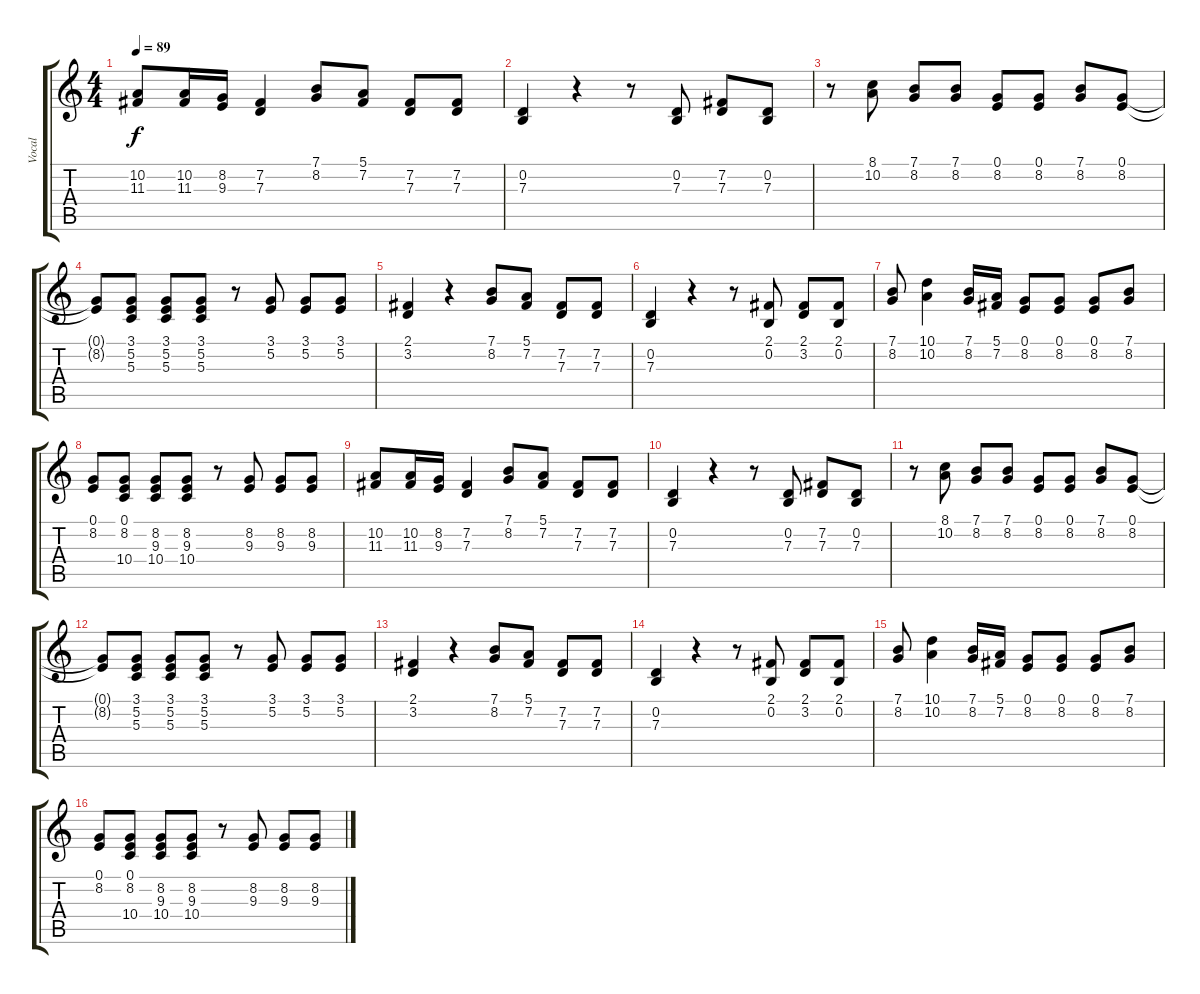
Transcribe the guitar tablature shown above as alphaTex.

\track ("Vocal" "Vocal") {instrument tenorsax}
\staff {score tabs}
\tuning (E4 B3 G3 D3 A2 E2) {hide}
\ts (4 4)
\tempo 89
\clef g2
\ks c
(10.2 11.3).8{dy f} (10.2 11.3).16 (8.2 9.3).16 (7.2 7.3).4 (7.1 8.2).8 (5.1 7.2).8 (7.2 7.3).8 (7.2 7.3).8 |
(0.2 7.3).4 r.4 r.8 (0.2 7.3).8 (7.2 7.3).8 (0.2 7.3).8 |
r.8 (8.1 10.2).8 (7.1 8.2).8 (7.1 8.2).8 (0.1 8.2).8 (0.1 8.2).8 (7.1 8.2).8 (0.1 8.2).8 |
(0.1{t} 8.2{t}).8 (3.1 5.2 5.3).8 (3.1 5.2 5.3).8 (3.1 5.2 5.3).8 r.8 (3.1 5.2).8 (3.1 5.2).8 (3.1 5.2).8 |
(2.1 3.2).4 r.4 (7.1 8.2).8 (5.1 7.2).8 (7.2 7.3).8 (7.2 7.3).8 |
(0.2 7.3).4 r.4 r.8 (2.1 0.2).8 (2.1 3.2).8 (2.1 0.2).8 |
(7.1 8.2).8 (10.1 10.2).4 (7.1 8.2).16 (5.1 7.2).16 (0.1 8.2).8 (0.1 8.2).8 (0.1 8.2).8 (7.1 8.2).8 |
(0.1 8.2).8 (0.1 8.2 10.4).8 (8.2 9.3 10.4).8 (8.2 9.3 10.4).8 r.8 (8.2 9.3).8 (8.2 9.3).8 (8.2 9.3).8 |
(10.2 11.3).8 (10.2 11.3).16 (8.2 9.3).16 (7.2 7.3).4 (7.1 8.2).8 (5.1 7.2).8 (7.2 7.3).8 (7.2 7.3).8 |
(0.2 7.3).4 r.4 r.8 (0.2 7.3).8 (7.2 7.3).8 (0.2 7.3).8 |
r.8 (8.1 10.2).8 (7.1 8.2).8 (7.1 8.2).8 (0.1 8.2).8 (0.1 8.2).8 (7.1 8.2).8 (0.1 8.2).8 |
(0.1{t} 8.2{t}).8 (3.1 5.2 5.3).8 (3.1 5.2 5.3).8 (3.1 5.2 5.3).8 r.8 (3.1 5.2).8 (3.1 5.2).8 (3.1 5.2).8 |
(2.1 3.2).4 r.4 (7.1 8.2).8 (5.1 7.2).8 (7.2 7.3).8 (7.2 7.3).8 |
(0.2 7.3).4 r.4 r.8 (2.1 0.2).8 (2.1 3.2).8 (2.1 0.2).8 |
(7.1 8.2).8 (10.1 10.2).4 (7.1 8.2).16 (5.1 7.2).16 (0.1 8.2).8 (0.1 8.2).8 (0.1 8.2).8 (7.1 8.2).8 |
(0.1 8.2).8 (0.1 8.2 10.4).8 (8.2 9.3 10.4).8 (8.2 9.3 10.4).8 r.8 (8.2 9.3).8 (8.2 9.3).8 (8.2 9.3).8
